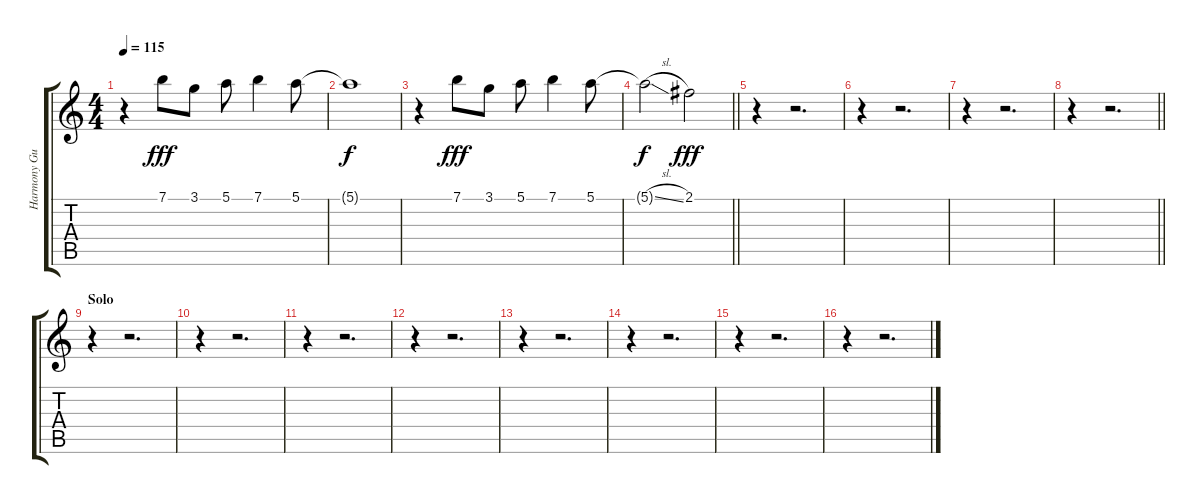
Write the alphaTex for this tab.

\track ("Harmony Guitar" "Harmony Gu") {instrument distortionguitar}
\staff {score tabs}
\tuning (E4 B3 G3 D3 A2 D2) {hide}
\ts (4 4)
\tempo 115
\clef g2
\ks c
r.4{dy fff} 7.1.8 3.1.8 5.1.8 7.1.4 5.1.8 |
5.1{t}.1{dy f} |
r.4 7.1.8{dy fff} 3.1.8 5.1.8 7.1.4 5.1.8 |
\barLineRight lightlight
5.1{sl t}.2{dy f} 2.1.2{dy fff} |
r.4 r.2{d} |
r.4 r.2{d} |
r.4 r.2{d} |
\barLineRight lightlight
r.4 r.2{d} |
\section ("" "Solo")
r.4 r.2{d} |
r.4 r.2{d} |
r.4 r.2{d} |
r.4 r.2{d} |
r.4 r.2{d} |
r.4 r.2{d} |
r.4 r.2{d} |
r.4 r.2{d}
